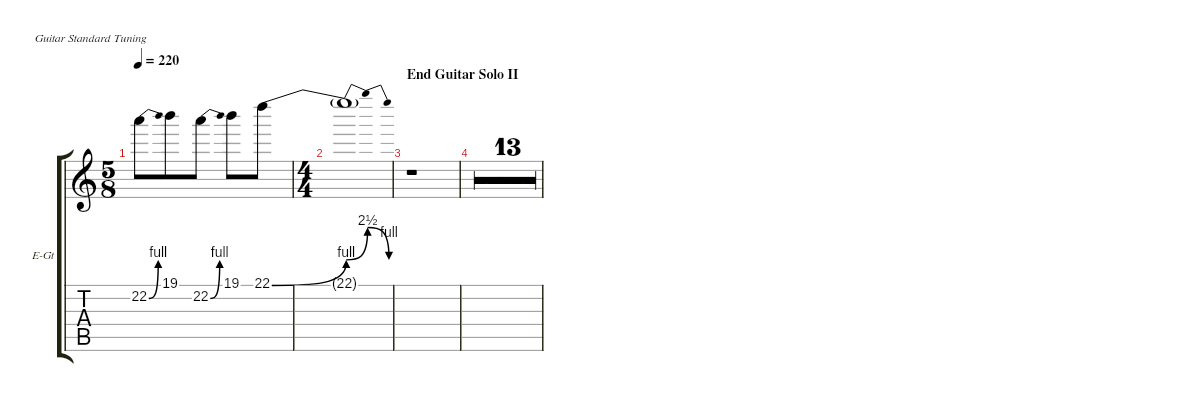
\hideDynamics
\bracketExtendMode groupsimilarinstruments
\firstSystemTrackNameOrientation horizontal
\otherSystemsTrackNameOrientation horizontal
\track ("Guitar 4 (solo)" "E-Gt") {multiBarRest instrument distortionguitar}
\staff {score tabs}
\tuning (E4 B3 G3 D3 A2 E2)
\ts (5 8)
\tempo 220
\clef g2
\ks c
22.2{be (bend 0 0 60 4)}.8{dy fff} 19.1.8 22.2{be (bend 0 0 60 4)}.8 19.1.8 22.1{be (bend 0 0 60 4)}.8 |
\ts (4 4)
22.1{be (bendrelease 0 4 30 10 30 10 60 4) t}.1{dy f} |
\section ("" "End Guitar Solo II")
r.1 |
r.1 |
r.1 |
r.1 |
r.1 |
r.1 |
r.1 |
r.1 |
r.1 |
r.1 |
r.1 |
r.1 |
r.1 |
r.1
